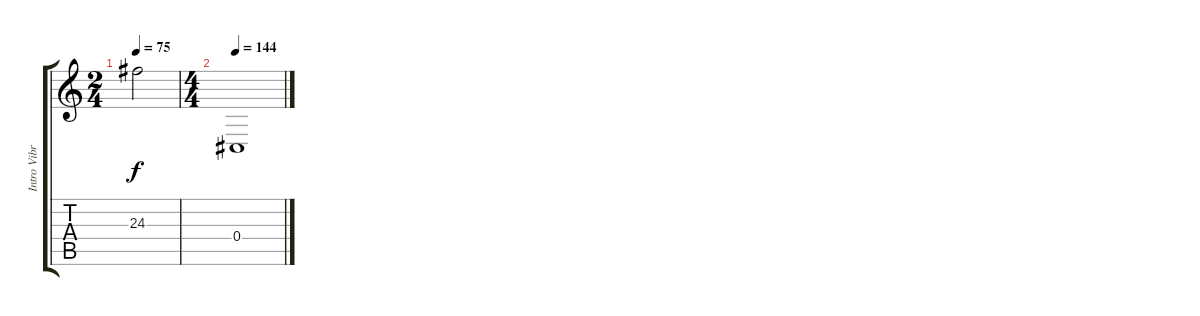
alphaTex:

\track ("Intro Vibraphona/Theramen" "Intro Vibr") {instrument vibraphone}
\staff {score tabs}
\tuning (Eb4 Bb3 Gb3 Db3 Ab2 Eb2) {hide}
\ts (2 4)
\tempo 75
\clef g2
\ks c
24.3{t}.2{dy f} |
\ts (4 4)
\tempo 144
0.4.1
